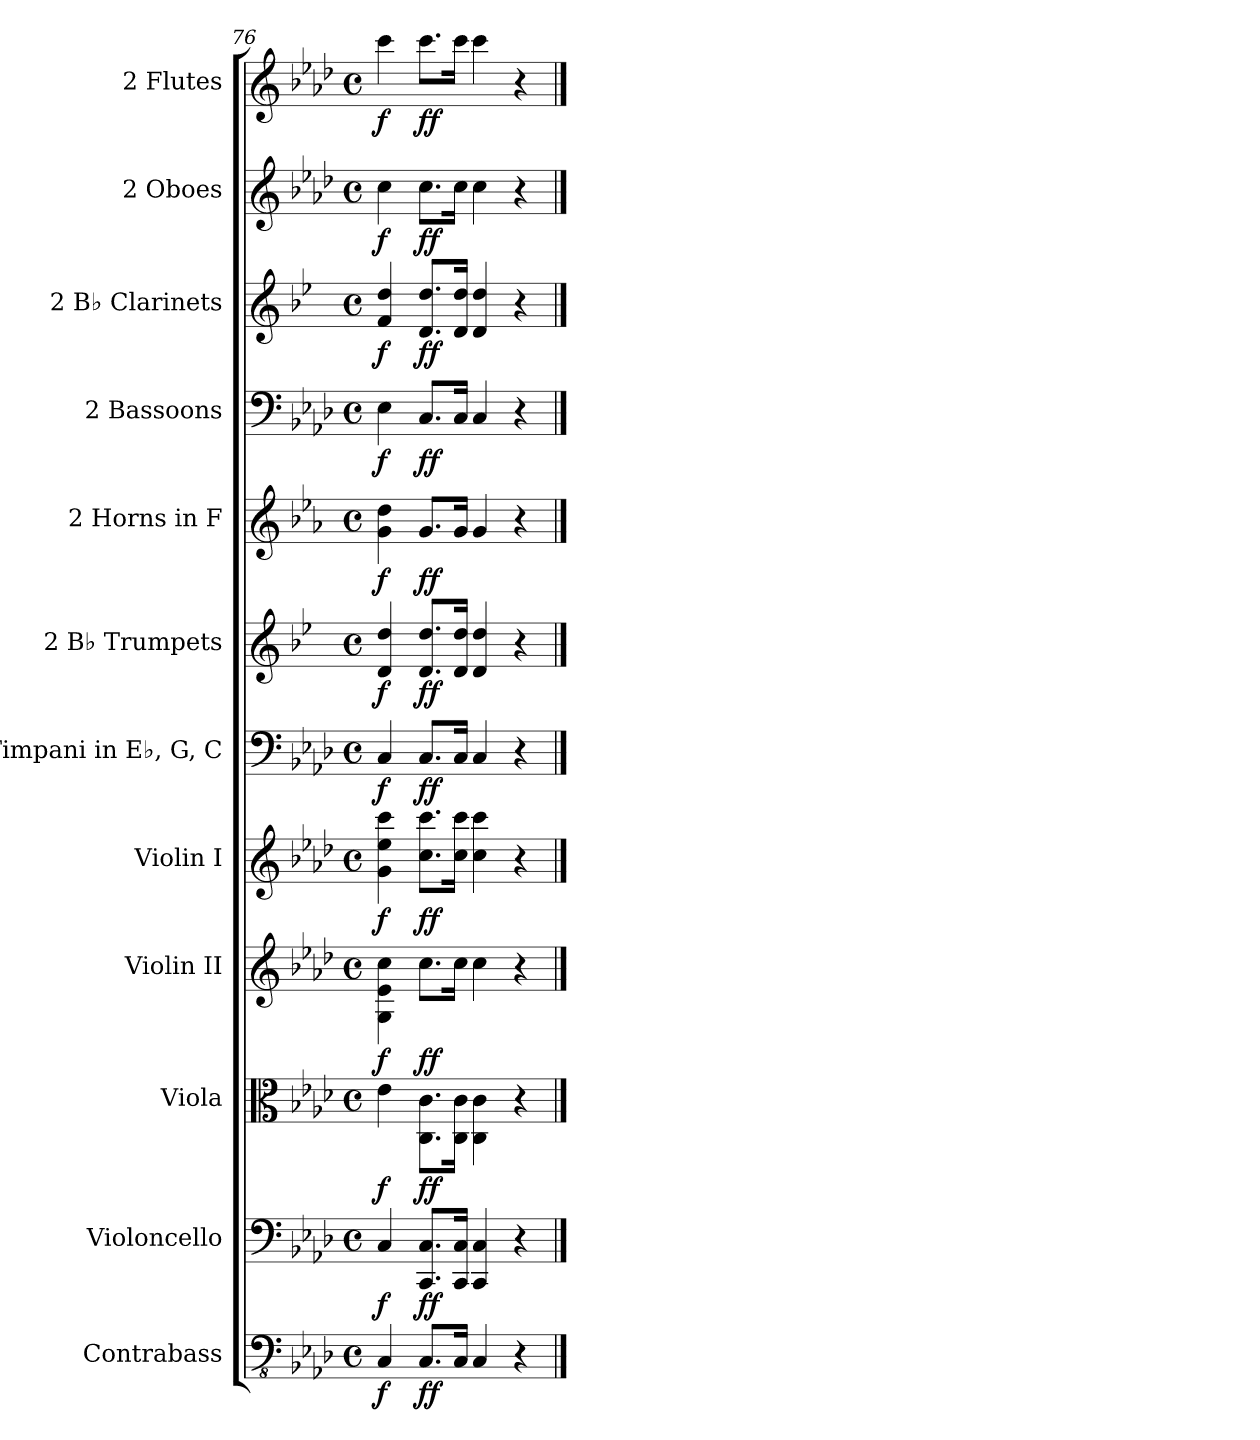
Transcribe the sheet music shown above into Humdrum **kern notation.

**kern	**dynam	**kern	**dynam	**kern	**dynam	**kern	**dynam	**kern	**dynam	**kern	**dynam	**kern	**dynam	**kern	**dynam	**kern	**dynam	**kern	**dynam	**kern	**dynam	**kern	**dynam
*part12	*part12	*part11	*part11	*part10	*part10	*part9	*part9	*part8	*part8	*part7	*part7	*part6	*part6	*part5	*part5	*part4	*part4	*part3	*part3	*part2	*part2	*part1	*part1
*staff12	*staff12	*staff11	*staff11	*staff10	*staff10	*staff9	*staff9	*staff8	*staff8	*staff7	*staff7	*staff6	*staff6	*staff5	*staff5	*staff4	*staff4	*staff3	*staff3	*staff2	*staff2	*staff1	*staff1
*I"Contrabass	*	*I"Violoncello	*	*I"Viola	*	*I"Violin II	*	*I"Violin I	*	*I"Timpani in E♭, G, C	*	*I"2 B♭ Trumpets	*	*I"2 Horns in F	*	*I"2 Bassoons	*	*I"2 B♭ Clarinets	*	*I"2 Oboes	*	*I"2 Flutes	*
*I'Cb.	*	*I'Vc.	*	*I'Vla.	*	*I'Vln. II	*	*I'Vln. I	*	*I'Timp.	*	*I'B♭ Tpt.	*	*	*	*I'Bsn.	*	*I'B♭ Cl.	*	*I'Ob.	*	*I'Fl.	*
*clefFv4	*	*clefF4	*	*clefC3	*	*clefG2	*	*clefG2	*	*clefF4	*	*clefG2	*	*clefG2	*	*clefF4	*	*clefG2	*	*clefG2	*	*clefG2	*
*	*	*	*	*	*	*	*	*	*	*	*	*ITrd1c2	*	*ITrd4c7	*	*	*	*ITrd1c2	*	*	*	*	*
*k[b-e-a-d-]	*	*k[b-e-a-d-]	*	*k[b-e-a-d-]	*	*k[b-e-a-d-]	*	*k[b-e-a-d-]	*	*k[b-e-a-d-]	*	*k[b-e-a-d-]	*	*k[b-e-a-d-]	*	*k[b-e-a-d-]	*	*k[b-e-a-d-]	*	*k[b-e-a-d-]	*	*k[b-e-a-d-]	*
*M4/4	*	*M4/4	*	*M4/4	*	*M4/4	*	*M4/4	*	*M4/4	*	*M4/4	*	*M4/4	*	*M4/4	*	*M4/4	*	*M4/4	*	*M4/4	*
*met(c)	*	*met(c)	*	*met(c)	*	*met(c)	*	*met(c)	*	*met(c)	*	*met(c)	*	*met(c)	*	*met(c)	*	*met(c)	*	*met(c)	*	*met(c)	*
=76	=76	=76	=76	=76	=76	=76	=76	=76	=76	=76	=76	=76	=76	=76	=76	=76	=76	=76	=76	=76	=76	=76	=76
!	!LO:DY:b	!	!LO:DY:b	!	!LO:DY:b	!	!LO:DY:b	!	!LO:DY:b	!	!LO:DY:b	!	!LO:DY:b	!	!LO:DY:b	!	!LO:DY:b	!	!LO:DY:b	!	!LO:DY:b	!	!LO:DY:b
4CC/	f	4C/	f	4e-\	f	4G\ 4e-\ 4cc\	f	4g\ 4ee-\ 4ccc\	f	4C/	f	4c/ 4cc/	f	4c\ 4g\	f	4E-\	f	4e-/ 4cc/	f	4cc\	f	4ccc\	f
!	!LO:DY:b	!	!LO:DY:b	!	!LO:DY:b	!	!LO:DY:b	!	!LO:DY:b	!	!LO:DY:b	!	!LO:DY:b	!	!LO:DY:b	!	!LO:DY:b	!	!LO:DY:b	!	!LO:DY:b	!	!LO:DY:b
8.CC/L	ff	8.CC/ 8.C/L	ff	8.C\ 8.c\L	ff	8.cc\L	ff	8.cc\ 8.ccc\L	ff	8.C/L	ff	8.c/ 8.cc/L	ff	8.c/L	ff	8.C/L	ff	8.c/ 8.cc/L	ff	8.cc\L	ff	8.ccc\L	ff
16CC/Jk	.	16CC/ 16C/Jk	.	16C\ 16c\Jk	.	16cc\Jk	.	16cc\ 16ccc\Jk	.	16C/Jk	.	16c/ 16cc/Jk	.	16c/Jk	.	16C/Jk	.	16c/ 16cc/Jk	.	16cc\Jk	.	16ccc\Jk	.
4CC/	.	4CC/ 4C/	.	4C\ 4c\	.	4cc\	.	4cc\ 4ccc\	.	4C/	.	4c/ 4cc/	.	4c/	.	4C/	.	4c/ 4cc/	.	4cc\	.	4ccc\	.
4r	.	4r	.	4r	.	4r	.	4r	.	4r	.	4r	.	4r	.	4r	.	4r	.	4r	.	4r	.
==	==	==	==	==	==	==	==	==	==	==	==	==	==	==	==	==	==	==	==	==	==	==	==
*-	*-	*-	*-	*-	*-	*-	*-	*-	*-	*-	*-	*-	*-	*-	*-	*-	*-	*-	*-	*-	*-	*-	*-
